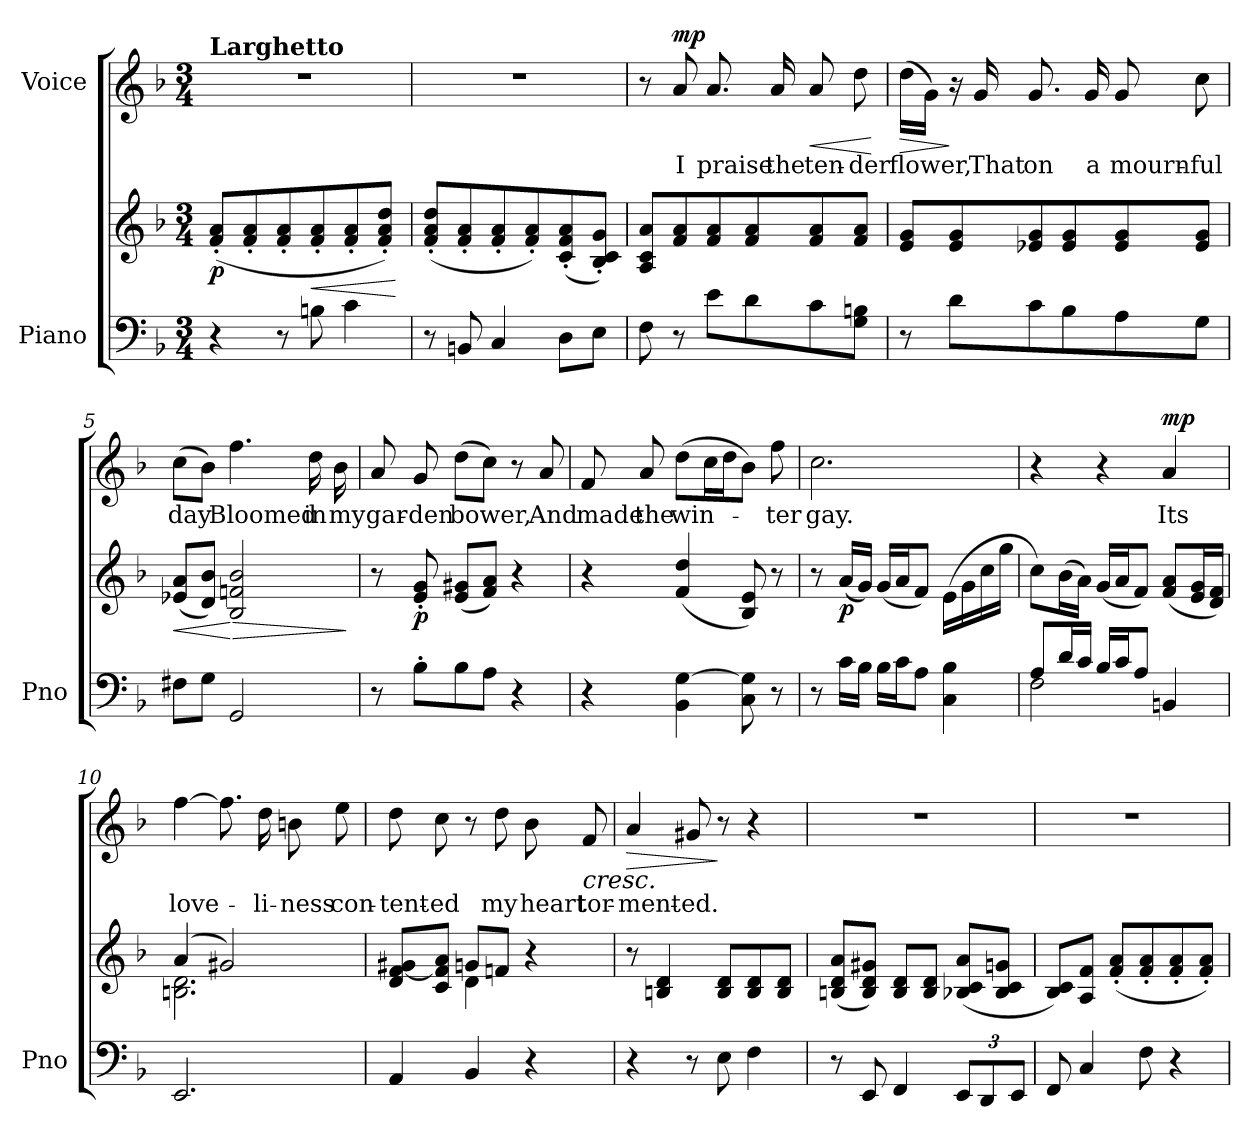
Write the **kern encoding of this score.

**kern	**kern	**dynam	**kern	**text	**dynam
*part2	*part2	*part2	*part1	*part1	*part1
*staff3	*staff2	*staff2/3	*staff1	*staff1	*staff1
*I"Piano	*	*	*I"Voice	*	*
*I'Pno	*	*	*	*	*
*clefF4	*clefG2	*	*clefG2	*	*
*k[b-]	*k[b-]	*	*k[b-]	*	*
*M3/4	*M3/4	*	*M3/4	*	*
=1	=1	=1	=1	=1	=1
!	!	!	!LO:TX:a:B:t=Larghetto	!	!
!	!	!LO:DY:b	!	!	!
4r	(8f/' 8a/'L	p	2.r	.	.
.	8f/' 8a/'	.	.	.	.
8r	8f/' 8a/'	.	.	.	.
!	!	!LO:HP:b	!	!	!
8Bn\	8f/' 8a/'	<	.	.	.
4c\	8f/' 8a/'	.	.	.	.
.	8f/' 8a/' 8dd/'J)	.	.	.	.
.	.	[	.	.	.
=2	=2	=2	=2	=2	=2
8r	(8f/' 8a/' 8dd/'L	.	2.r	.	.
8BBn/	8f/' 8a/'	.	.	.	.
4C/	8f/' 8a/'	.	.	.	.
.	8f/' 8a/')	.	.	.	.
8D\L	(8c/' 8f/' 8a/'	.	.	.	.
8E\J	8B-/' 8c/' 8g/'J)	.	.	.	.
=3	=3	=3	=3	=3	=3
8F\	8A/ 8c/ 8a/L	.	8r	.	.
!	!	!	!	!LO:LY:b	!LO:DY:a
8r	8f/ 8a/	.	8a/	I	mp
!	!	!	!	!LO:LY:b	!
8e\L	8f/ 8a/	.	8.a/	praise	.
8d\	8f/ 8a/	.	.	.	.
!	!	!	!	!LO:LY:b	!
.	.	.	16a/	the	.
!	!	!	!	!LO:LY:b	!LO:HP:b
8c\	8f/ 8a/	.	8a/	ten-	<
!	!	!	!	!LO:LY:b	!
8G\ 8Bn\J	8f/ 8a/J	.	8dd\	-der	.
.	.	.	.	.	[
!!LO:LB:g=z
=4	=4	=4	=4	=4	=4
!	!	!	!	!LO:LY:b	!LO:HP:b
8r	8e/ 8g/L	.	(16dd\LL	flower,	>
.	.	.	16g\JJ)	.	.
8d\L	8e/ 8g/	.	16r	.	]
!	!	!	!	!LO:LY:b	!
.	.	.	16g/	That	.
!	!	!	!	!LO:LY:b	!
8c\	8e-X/ 8g/	.	8.g/	on	.
8B-\	8e-/ 8g/	.	.	.	.
!	!	!	!	!LO:LY:b	!
.	.	.	16g/	a	.
!	!	!	!	!LO:LY:b	!
8A\	8e-/ 8g/	.	8g/	mourn-	.
!	!	!	!	!LO:LY:b	!
8G\J	8e-/ 8g/J	.	8cc\	-ful	.
=5	=5	=5	=5	=5	=5
!	!	!LO:HP:b	!	!LO:LY:b	!
8F#X\L	(8e-X/ 8a/L	<	(8cc\L	day	.
8G\J	8d/ 8b-/J)	.	8b-\J)	.	.
!	!	!LO:HP:n=1:b	!	!LO:LY:b	!
2GG/	2B-/ 2fn/ 2b-/	[ >	4.ff\	Bloomed	.
!	!	!	!	!LO:LY:b	!
.	.	.	16dd\	in	.
!	!	!	!	!LO:LY:b	!
.	.	.	16b-\	my	.
.	.	]	.	.	.
=6	=6	=6	=6	=6	=6
!	!	!	!	!LO:LY:b	!
8r	8r	.	8a/	gar-	.
!	!	!LO:DY:b	!	!LO:LY:b	!
8B-'\L	8e/' 8g/'	p	8g/	-den	.
!	!	!	!	!LO:LY:b	!
8B-\	(8e/ 8g#X/L	.	(8dd\L	bower,	.
8A\J	8f/ 8a/J)	.	8cc\J)	.	.
4r	4r	.	8r	.	.
!	!	!	!	!LO:LY:b	!
.	.	.	8a/	And	.
!!LO:LB:g=z
=7	=7	=7	=7	=7	=7
!	!	!	!	!LO:LY:b	!
4r	4r	.	8f/	made	.
!	!	!	!	!LO:LY:b	!
.	.	.	8a/	the	.
!	!	!	!	!LO:LY:b	!
4BB-\ [4G\	(>4f/ 4dd/	.	(8dd\L	win-	.
.	.	.	16cc\L	.	.
.	.	.	16dd\J	.	.
8C\ 8G\]	8B-/ 8e/)	.	8b-\J)	.	.
!	!	!	!	!LO:LY:b	!
8r	8r	.	8ff\	-ter	.
=8	=8	=8	=8	=8	=8
!	!	!	!	!LO:LY:b	!
8r	8r	.	2.cc\	gay.	.
!	!	!LO:DY:b	!	!	!
16c\LL	(16a/LL	p	.	.	.
16B-\JJ	16g/JJ)	.	.	.	.
16B-\LL	(16g/LL	.	.	.	.
16c\J	16a/J	.	.	.	.
8A\J	8f/J)	.	.	.	.
4C\ 4B-\	(16e\LL	.	.	.	.
.	16g\	.	.	.	.
.	16cc\	.	.	.	.
.	16gg\JJ	.	.	.	.
=9	=9	=9	=9	=9	=9
*^	*	*	*	*	*
8A/L	2F\	8cc\L)	.	4r	.	.
16d/L	.	(16b-\L	.	.	.	.
16c/JJ	.	16a\JJ)	.	.	.	.
16B-/LL	.	(16g/LL	.	4r	.	.
16c/J	.	16a/J	.	.	.	.
8A/J	.	8f/J)	.	.	.	.
!	!	!	!	!	!LO:LY:b	!LO:DY:a
4BBn/	4ryy	(8f/ 8a/L	.	4a/	Its	mp
.	.	16e/ 16g/L	.	.	.	.
.	.	16d/ 16f/JJ)	.	.	.	.
*v	*v	*	*	*	*	*
!!LO:LB:g=z
=10	=10	=10	=10	=10	=10
*	*^	*	*	*	*
!	!	!	!	!	!LO:LY:b	!
2.EE/	(4a/	2.Bn\ 2.d\	.	[4ff\	love-	.
.	2g#X/)	.	.	8.ff\]	.	.
!	!	!	!	!	!LO:LY:b	!
.	.	.	.	16dd\	-li-	.
!	!	!	!	!	!LO:LY:b	!
.	.	.	.	8bn\	-ness	.
!	!	!	!	!	!LO:LY:b	!
.	.	.	.	8ee\	con-	.
=11	=11	=11	=11	=11	=11	=11
!	!	!	!	!	!LO:LY:b	!
4AA/	8d/ [<8f/ 8g#X/L	4ryy	.	8dd\	-tent-	.
!	!	!	!	!	!LO:LY:b	!
.	8c/ 8f/] 8a/J	.	.	8cc\	-ed	.
4BB-/	8gn/L	4d\	.	8r	.	.
!	!	!	!	!	!LO:LY:b	!
.	8fn/J	.	.	8dd\	my	.
!	!	!	!	!	!LO:LY:b	!
4r	4r	4ryy	.	8b-\	heart	.
!	!	!	!	!	!LO:LY:b	!LO:HP:b
.	.	.	.	8f/	tor-	<
*	*v	*v	*	*	*	*
=12	=12	=12	=12	=12	=12
!	!	!	!	!LO:LY:b	!LO:HP:b
4r	8r	.	4a/	-ment-	>
.	4Bn/ 4d/	.	.	.	.
!	!	!	!	!LO:LY:b	!
8r	.	.	8g#X/	-ed.	[
8E\	8B/ 8d/L	.	8r	.	]
4F\	8B/ 8d/	.	4r	.	.
.	8B/ 8d/J	.	.	.	.
=13	=13	=13	=13	=13	=13
8r	(>8Bn/ 8d/ 8a/L	.	2.r	.	.
8EE/	8B/ 8d/ 8g#X/J)	.	.	.	.
4FF/	8B/ 8d/L	.	.	.	.
.	8B/ 8d/J	.	.	.	.
12EE/L	(>8B-X/ 8c/ 8a/L	.	.	.	.
12DD/	.	.	.	.	.
.	8B-/ 8c/ 8gn/J	.	.	.	.
12EE/J	.	.	.	.	.
!!LO:PB:g=z
=14	=14	=14	=14	=14	=14
8FF/	8B-/ 8c/L)	.	2.r	.	.
4C/	8A/ 8f/J	.	.	.	.
.	(8f/' 8a/'L	.	.	.	.
8F\	8f/' 8a/'	.	.	.	.
4r	8f/' 8a/'	.	.	.	.
.	8f/' 8a/'J)	.	.	.	.
=	=	=	=	=	=
*-	*-	*-	*-	*-	*-
